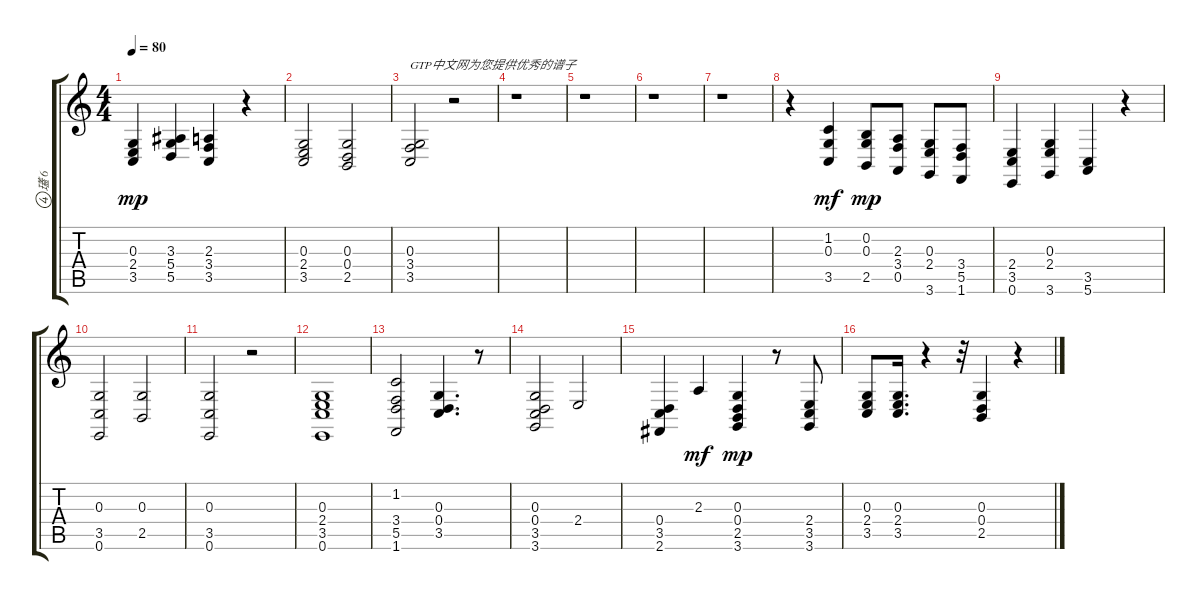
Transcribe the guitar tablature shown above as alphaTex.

\track ("瓂 6" "瓂 6") {instrument synthvoice}
\staff {score tabs}
\tuning (E4 B3 G3 D3 A2 E2) {hide}
\ts (4 4)
\tempo 80
\clef g2
\ks c
(0.3 2.4 3.5).4{dy mp} (3.3 5.4 5.5).4 (2.3 3.4 3.5).4 r.4 |
(0.3 2.4 3.5).2 (0.3 0.4 2.5).2 |
(0.3 3.4 3.5).2{txt "GTP中文网为您提供优秀的谱子"} r.2 |
r.1 |
r.1 |
r.1 |
r.1 |
r.4 (1.2 0.3 3.5).4{dy mf} (0.2 0.3 2.5).8{dy mp} (2.3 3.4 0.5).8 (0.3 2.4 3.6).8 (3.4 5.5 1.6).8 |
(2.4 3.5 0.6).4 (0.3 2.4 3.6).4 (3.5 5.6).4 r.4 |
(0.3 3.5 0.6).2 (0.3 2.5).2 |
(0.3 3.5 0.6).2 r.2 |
(0.3 2.4 3.5 0.6).1 |
(1.2 3.4 5.5 1.6).2 (0.3 0.4 3.5).4{d} r.8 |
(0.3 0.4 3.5 3.6).2 2.4.2 |
(0.4 3.5 2.6).4 2.3.4{dy mf} (0.3 0.4 2.5 3.6).4{dy mp} r.8 (2.4 3.5 3.6).8 |
(0.3 2.4 3.5).8 (0.3 2.4 3.5).16{d} r.4 r.32 (0.3 0.4 2.5).4 r.4
